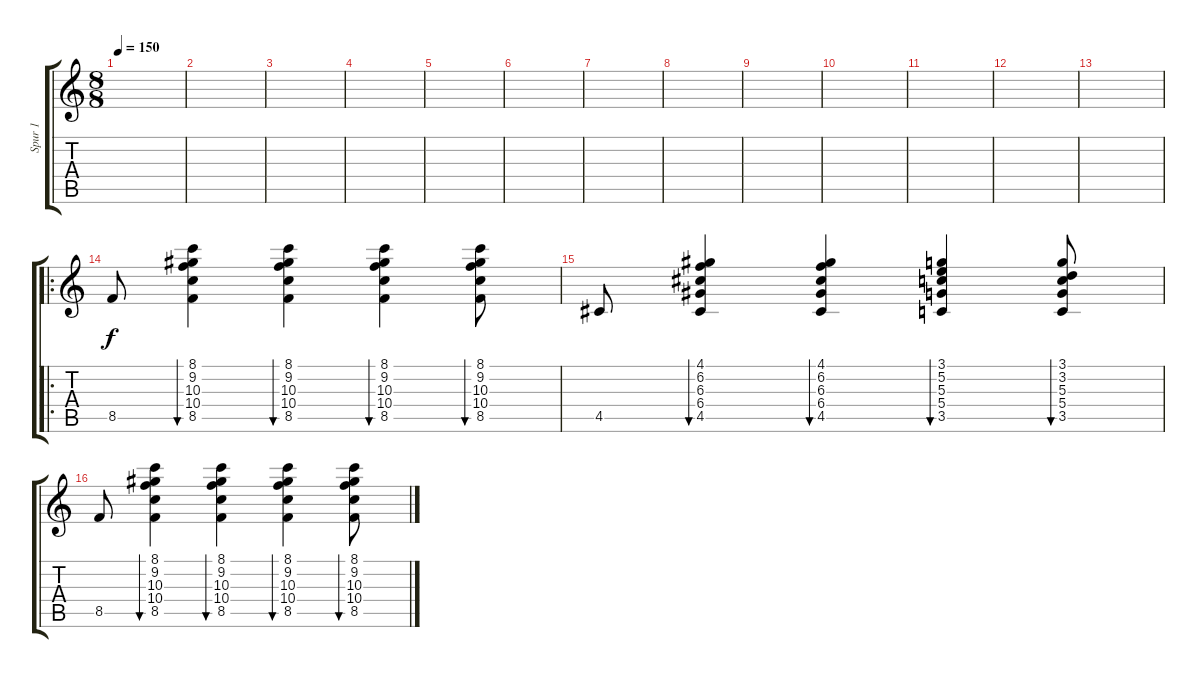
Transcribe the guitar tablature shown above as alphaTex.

\track ("Spur 1" "Spur 1") {instrument electricguitarclean}
\staff {score tabs}
\tuning (E4 B3 G3 D3 A2 E2) {hide}
\ts (8 8)
\tempo 150
\clef g2
\ks c
|
|
|
|
|
|
|
|
|
|
|
|
|
\ro
8.5.8 (8.1 9.2 10.3 10.4 8.5).4{bu 60} (8.1 9.2 10.3 10.4 8.5).4{bu 60} (8.1 9.2 10.3 10.4 8.5).4{bu 60} (8.1 9.2 10.3 10.4 8.5).8{bu 60} |
4.5.8 (4.1 6.2 6.3 6.4 4.5).4{bu 60} (4.1 6.2 6.3 6.4 4.5).4{bu 60} (3.1 5.2 5.3 5.4 3.5).4{bu 60} (3.1 3.2 5.3 5.4 3.5).8{bu 60} |
8.5.8 (8.1 9.2 10.3 10.4 8.5).4{bu 60} (8.1 9.2 10.3 10.4 8.5).4{bu 60} (8.1 9.2 10.3 10.4 8.5).4{bu 60} (8.1 9.2 10.3 10.4 8.5).8{bu 60}
